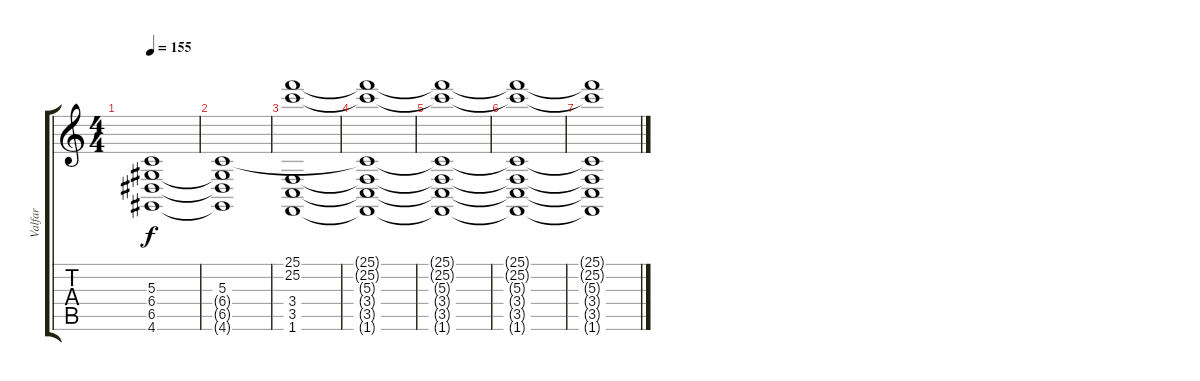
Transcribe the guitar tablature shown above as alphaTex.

\track ("Valfar" "Valfar") {instrument synthstrings1}
\staff {score tabs}
\tuning (E4 B3 G3 D3 A2 E2) {hide}
\ts (4 4)
\tempo 155
\clef g2
\ks c
(5.3 6.4 6.5 4.6).1{dy f} |
(5.3 6.4{t} 6.5{t} 4.6{t}).1 |
(25.1 25.2 3.4 3.5 1.6).1 |
(25.1{t} 25.2{t} 5.3{t} 3.4{t} 3.5{t} 1.6{t}).1 |
(25.1{t} 25.2{t} 5.3{t} 3.4{t} 3.5{t} 1.6{t}).1 |
(25.1{t} 25.2{t} 5.3{t} 3.4{t} 3.5{t} 1.6{t}).1 |
(25.1{t} 25.2{t} 5.3{t} 3.4{t} 3.5{t} 1.6{t}).1
